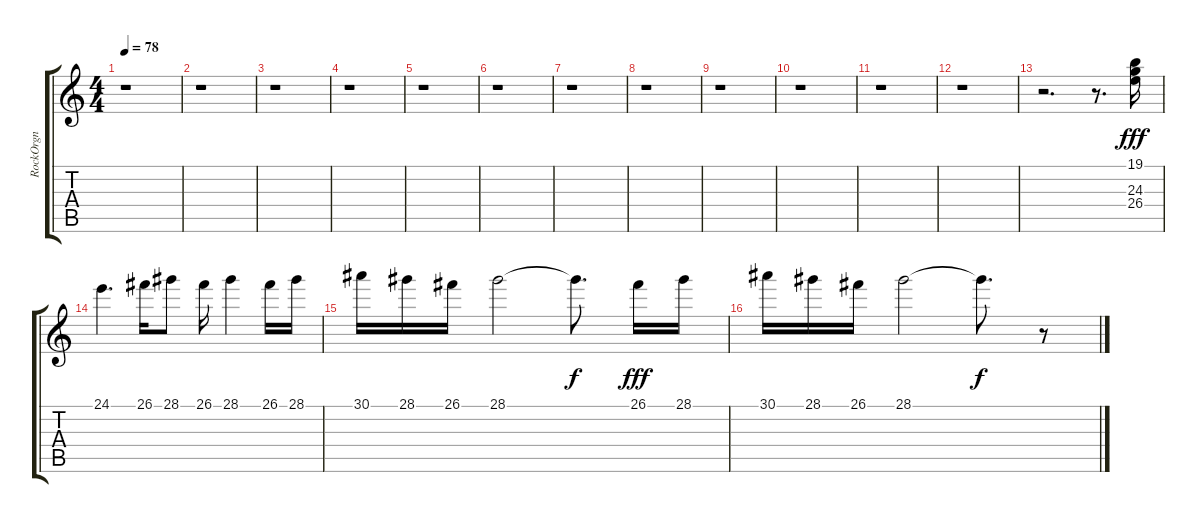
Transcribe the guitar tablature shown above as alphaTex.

\track ("RockOrgn" "RockOrgn") {instrument rockorgan}
\staff {score tabs}
\tuning (E4 B3 G3 D3 A2 E2) {hide}
\ts (4 4)
\tempo 78
\clef g2
\ks c
r.1{dy fff} |
r.1 |
r.1 |
r.1 |
r.1 |
r.1 |
r.1 |
r.1 |
r.1 |
r.1 |
r.1 |
r.1 |
r.2{d} r.8{d} (19.1 24.3 26.4).16 |
24.1.4{d} 26.1.16 28.1.8 26.1.16 28.1.4 26.1.16 28.1.16 |
30.1.16 28.1.16 26.1.16 28.1.2 28.1{t}.8{d dy f} 26.1.16{dy fff} 28.1.16 |
30.1.16 28.1.16 26.1.16 28.1.2 28.1{t}.8{d dy f} r.8
